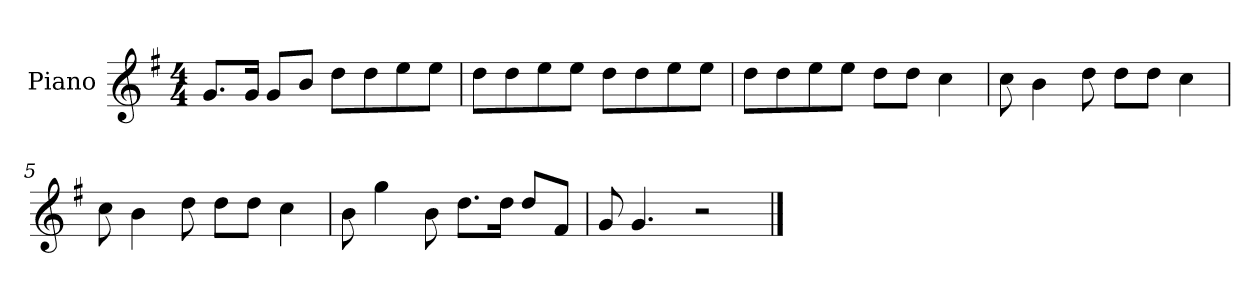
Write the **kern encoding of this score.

**kern
*part1
*staff1
*I"Piano
*I'P-no
*clefG2
*k[f#]
*M4/4
*MM90
=1
8.g/L
16g/Jk
8g/L
8b/J
8dd\L
8dd\
8ee\
8ee\J
=2
8dd\L
8dd\
8ee\
8ee\J
8dd\L
8dd\
8ee\
8ee\J
=3
8dd\L
8dd\
8ee\
8ee\J
8dd\L
8dd\J
4cc\
=4
8cc\
4b\
8dd\
8dd\L
8dd\J
4cc\
=5
8cc\
4b\
8dd\
8dd\L
8dd\J
4cc\
!!LO:LB:g=z
=6
8b\
4gg\
8b\
8.dd\L
16dd\Jk
8dd/L
8f#/J
=7
8g/
4.g/
2r
==
*-
